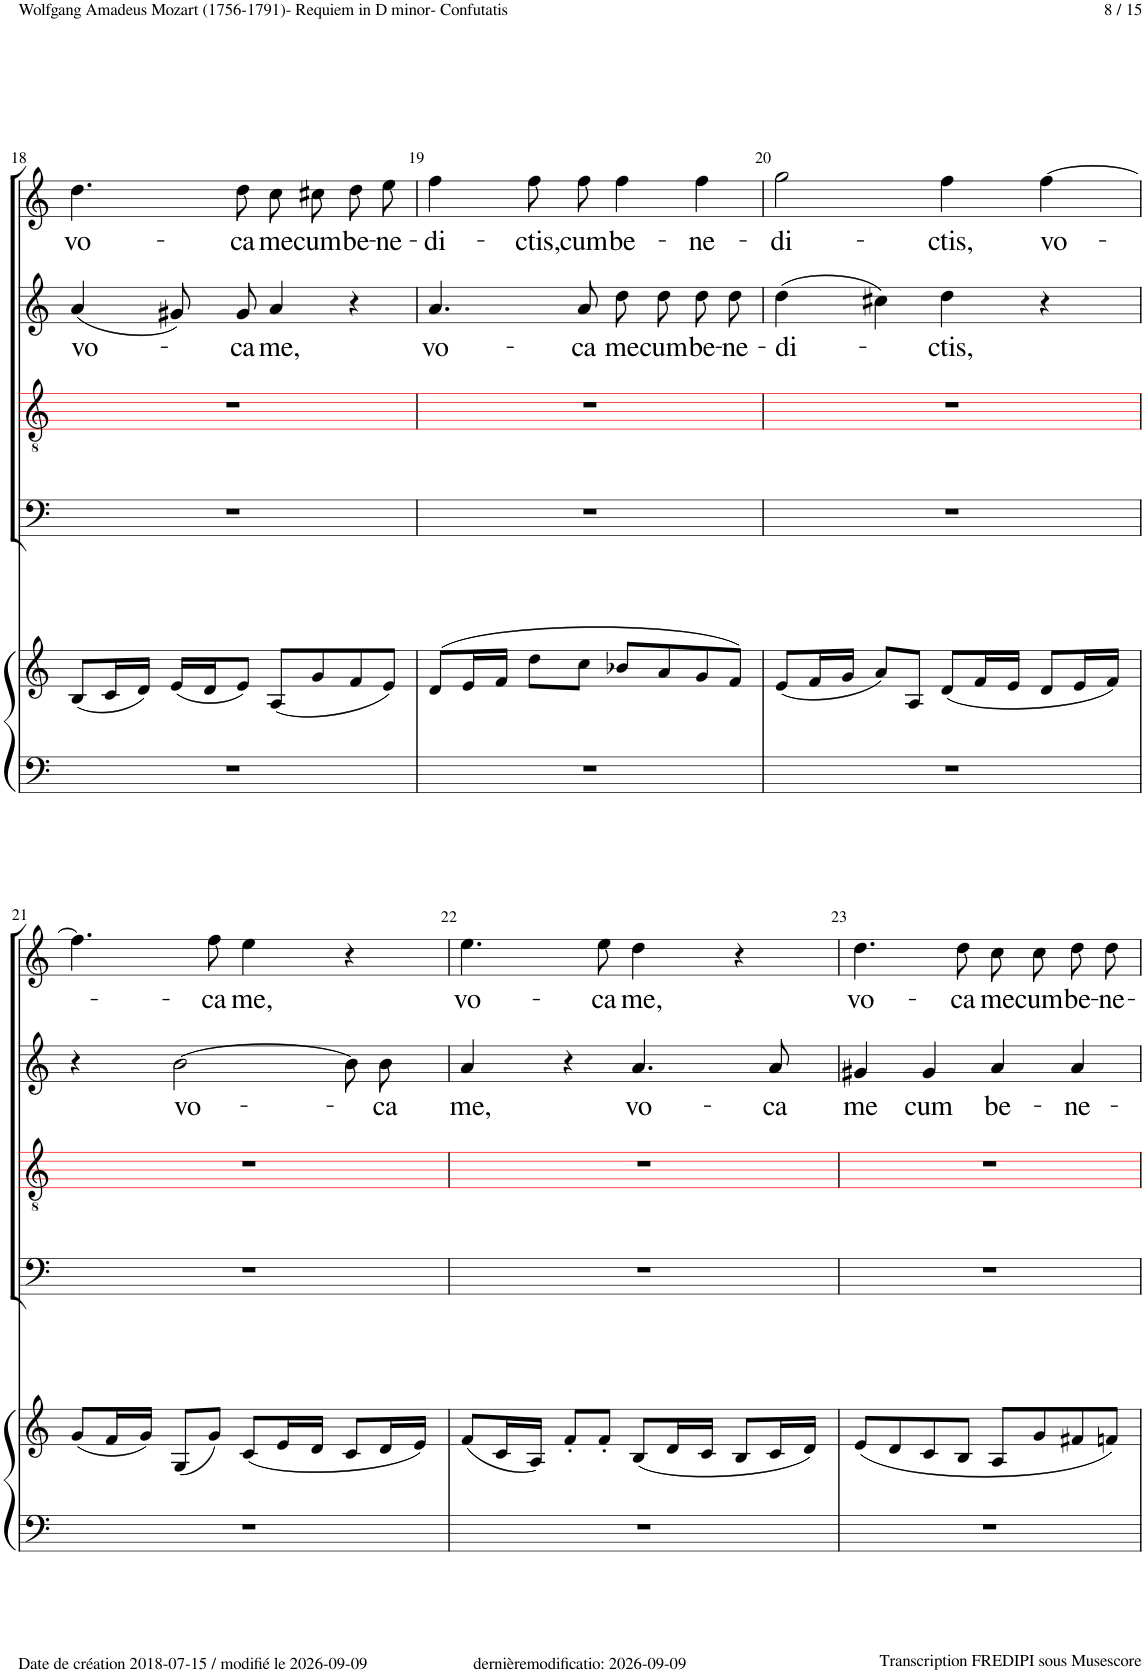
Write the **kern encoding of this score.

**kern	**kern	**kern	**kern	**kern	**text	**kern	**text
*part5	*part5	*part4	*part3	*part2	*part2	*part1	*part1
*staff6	*staff5	*staff4	*staff3	*staff2	*staff2	*staff1	*staff1
*I"Piano	*	*I"Bass	*I"Tenor	*I"Alto	*	*I"Soprano	*
*I'Pno	*	*	*	*	*	*	*
!!LO:PB:g=z
*clefF4	*clefG2	*clefF4	*clefGv2	*clefG2	*	*clefG2	*
*	*	*	*ITrd8c14	*	*	*	*
*k[]	*k[]	*k[]	*k[]	*k[]	*	*k[]	*
*M4/4	*M4/4	*M4/4	*M4/4	*M4/4	*	*M4/4	*
*met(c)	*met(c)	*met(c)	*met(c)	*met(c)	*	*met(c)	*
=18	=18	=18	=18	=18	=18	=18	=18
!	!	!	!	!	!LO:LY:b	!	!LO:LY:b
1r	(8B/L	1r	1r	(4a!/	vo-	4.dd!\	vo-
.	16c/L	.	.	.	.	.	.
.	16d/JJ)	.	.	.	.	.	.
.	(16e/LL	.	.	8g#X!/L)	.	.	.
.	16d/J	.	.	.	.	.	.
!	!	!	!	!	!LO:LY:b	!	!LO:LY:b
.	8e/J)	.	.	8g#!/J	-ca	8dd!\	-ca
!	!	!	!	!	!LO:LY:b	!	!LO:LY:b
.	(8A/L	.	.	4a!/	me,	8cc!\L	me
!	!	!	!	!	!	!	!LO:LY:b
.	8g/	.	.	.	.	8cc#X!\J	cum
!	!	!	!	!	!	!	!LO:LY:b
.	8f/	.	.	4r	.	8dd!\L	be-
!	!	!	!	!	!	!	!LO:LY:b
.	8e/J)	.	.	.	.	8ee!\J	-ne-
=19	=19	=19	=19	=19	=19	=19	=19
!	!	!	!	!	!LO:LY:b	!	!LO:LY:b
1r	(8d/L	1r	1r	4.a!/	vo-	4ff!\	-di-
.	16e/L	.	.	.	.	.	.
.	16f/JJ	.	.	.	.	.	.
!	!	!	!	!	!	!	!LO:LY:b
.	8dd\L	.	.	.	.	8ff'~!\L	-ctis,
!	!	!	!	!	!LO:LY:b	!	!LO:LY:b
.	8cc\J	.	.	8a!/	-ca	8ff!\J	cum
!	!	!	!	!	!LO:LY:b	!	!LO:LY:b
.	8b-X/L	.	.	8dd!\L	me	4ff!\	be-
!	!	!	!	!	!LO:LY:b	!	!
.	8a/	.	.	8dd!\J	cum	.	.
!	!	!	!	!	!LO:LY:b	!	!LO:LY:b
.	8g/	.	.	8dd!\L	be-	4ff!\	-ne-
!	!	!	!	!	!LO:LY:b	!	!
.	8f/J)	.	.	8dd!\J	-ne-	.	.
=20	=20	=20	=20	=20	=20	=20	=20
!	!	!	!	!	!LO:LY:b	!	!LO:LY:b
1r	(8e/L	1r	1r	(4dd!\	-di-	2gg!\	-di-
.	16f/L	.	.	.	.	.	.
.	16g/JJ	.	.	.	.	.	.
.	8a/L)	.	.	4cc#X!\)	.	.	.
.	8A/J	.	.	.	.	.	.
!	!	!	!	!	!LO:LY:b	!	!LO:LY:b
.	(8d/L	.	.	4dd!\	-ctis,	4ff'~!\	-ctis,
.	16f/L	.	.	.	.	.	.
.	16e/JJ	.	.	.	.	.	.
!	!	!	!	!	!	!	!LO:LY:b
.	8d/L	.	.	4r	.	[4ff!\	vo-
.	16e/L	.	.	.	.	.	.
.	16f/JJ)	.	.	.	.	.	.
!!LO:LB:g=z
=21	=21	=21	=21	=21	=21	=21	=21
1r	(8g/L	1r	1r	4r	.	4.ff!\]	.
.	16f/L	.	.	.	.	.	.
.	16g/JJ)	.	.	.	.	.	.
!	!	!	!	!	!LO:LY:b	!	!
.	(8G/L	.	.	[2b!\	vo-	.	.
!	!	!	!	!	!	!	!LO:LY:b
.	8g/J)	.	.	.	.	8ff!\	-ca
!	!	!	!	!	!	!	!LO:LY:b
.	(8c/L	.	.	.	.	4ee!\	me,
.	16e/L	.	.	.	.	.	.
.	16d/JJ	.	.	.	.	.	.
.	8c/L	.	.	8b!\L]	.	4r	.
!	!	!	!	!	!LO:LY:b	!	!
.	16d/L	.	.	8b!\J	-ca	.	.
.	16e/JJ)	.	.	.	.	.	.
=22	=22	=22	=22	=22	=22	=22	=22
!	!	!	!	!	!LO:LY:b	!	!LO:LY:b
1r	(8f/L	1r	1r	4a!/	me,	4.ee!\	vo-
.	16c/L	.	.	.	.	.	.
.	16A/JJ)	.	.	.	.	.	.
.	8f'/L	.	.	4r	.	.	.
!	!	!	!	!	!	!	!LO:LY:b
.	8f'/J	.	.	.	.	8ee!\	-ca
!	!	!	!	!	!LO:LY:b	!	!LO:LY:b
.	(8B/L	.	.	4.a!/	vo-	4dd!\	me,
.	16d/L	.	.	.	.	.	.
.	16c/JJ	.	.	.	.	.	.
.	8B/L	.	.	.	.	4r	.
!	!	!	!	!	!LO:LY:b	!	!
.	16c/L	.	.	8a!/	-ca	.	.
.	16d/JJ)	.	.	.	.	.	.
=23	=23	=23	=23	=23	=23	=23	=23
!	!	!	!	!	!LO:LY:b	!	!LO:LY:b
1r	(8e/L	1r	1r	4g#X!/	me	4.dd!\	vo-
.	8d/	.	.	.	.	.	.
!	!	!	!	!	!LO:LY:b	!	!
.	8c/	.	.	4g#!/	cum	.	.
!	!	!	!	!	!	!	!LO:LY:b
.	8B/J	.	.	.	.	8dd!\	-ca
!	!	!	!	!	!LO:LY:b	!	!LO:LY:b
.	8A/L	.	.	4a!/	be-	8cc!\L	me
!	!	!	!	!	!	!	!LO:LY:b
.	8g/	.	.	.	.	8cc!\J	cum
!	!	!	!	!	!LO:LY:b	!	!LO:LY:b
.	8f#X/	.	.	4a!/	-ne-	8dd!\L	be-
!	!	!	!	!	!	!	!LO:LY:b
.	8fn/J)	.	.	.	.	8dd!\J	-ne-
=	=	=	=	=	=	=	=
*-	*-	*-	*-	*-	*-	*-	*-
